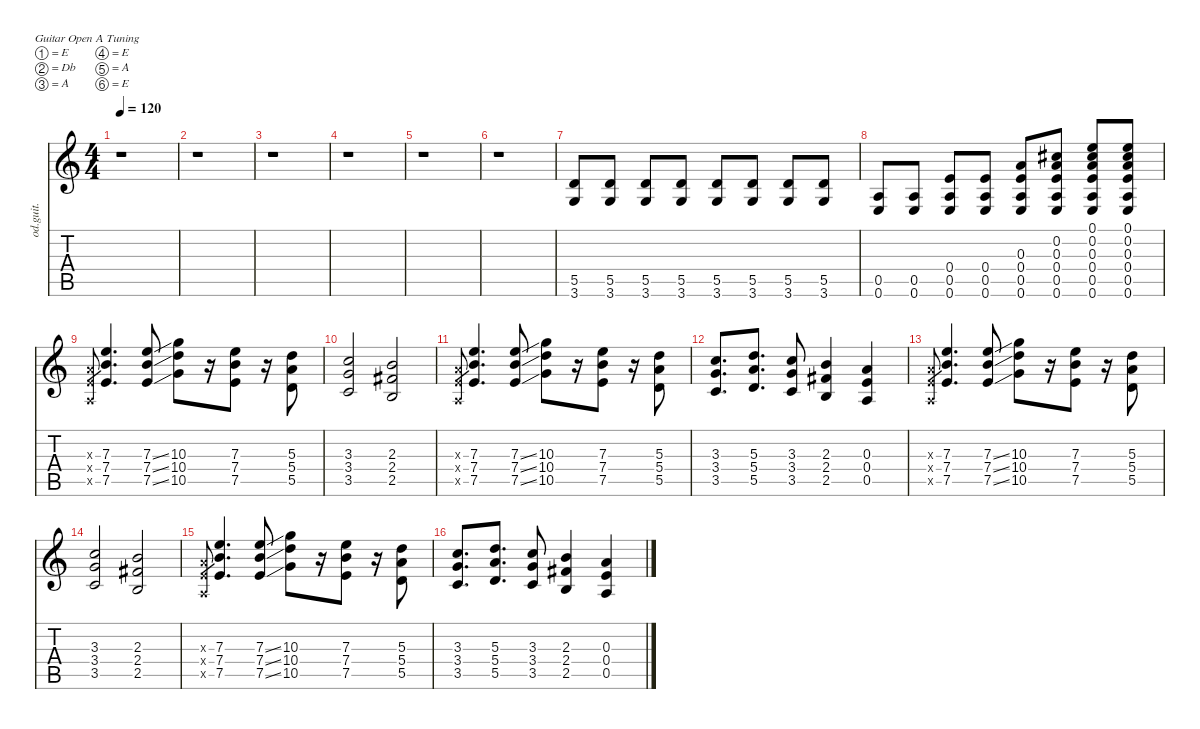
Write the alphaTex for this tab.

\defaultSystemsLayout 4
\hideDynamics
\bracketExtendMode nobrackets
\otherSystemsTrackNameOrientation horizontal
\track ("Guitar 1 (Jack White) Open A Tuning" "od.guit.") {instrument overdrivenguitar}
\staff {score tabs}
\tuning (E4 Db4 A3 E3 A2 E2)
\ts (4 4)
\tempo 120
\clef g2
\ks c
r.1{dy f beam Down} |
r.1{beam Down} |
r.1{beam Down} |
r.1{beam Down} |
r.1{beam Down} |
r.1{beam Down} |
(5.5 3.6).8{beam Up} (5.5 3.6).8{beam Up} (5.5 3.6).8{beam Up} (5.5 3.6).8{beam Up} (5.5 3.6).8{beam Up} (5.5 3.6).8{beam Up} (5.5 3.6).8{beam Up} (5.5 3.6).8{beam Up} |
(0.5 0.6).8{beam Up} (0.5 0.6).8{beam Up} (0.4 0.5 0.6).8{beam Up} (0.4 0.5 0.6).8{beam Up} (0.3 0.4 0.5 0.6).8{beam Up} (0.2{acc #} 0.3 0.4 0.5 0.6).8{beam Up} (0.1 0.2{acc #} 0.3 0.4 0.5 0.6).8{beam Up} (0.1 0.2{acc #} 0.3 0.4 0.5 0.6).8{beam Up} |
(0.3{x} 0.4{x} 0.5{x}).8{gr dy mf beam Up} (7.3 7.4 7.5).4{d dy f beam Up} (7.3{ss} 7.4{ss} 7.5{ss}).8{beam Up} (10.3 10.4 10.5).8{beam Down} r.16{beam Down} (7.3 7.4 7.5).8{beam Down} r.16{beam Down} (5.3 5.4 5.5).8{beam Up} |
(3.3 3.4 3.5).2{beam Up} (2.3 2.4{acc #} 2.5).2{beam Up} |
(0.3{x} 0.4{x} 0.5{x}).8{gr dy mf beam Up} (7.3 7.4 7.5).4{d dy f beam Up} (7.3{ss} 7.4{ss} 7.5{ss}).8{beam Up} (10.3 10.4 10.5).8{beam Down} r.16{beam Down} (7.3 7.4 7.5).8{beam Down} r.16{beam Down} (5.3 5.4 5.5).8{beam Up} |
(3.3 3.4 3.5).8{d beam Up} (5.3 5.4 5.5).8{d beam Up} (3.3 3.4 3.5).8{beam Up} (2.3 2.4{acc #} 2.5).4{beam Up} (0.3 0.4 0.5).4{beam Up} |
(0.3{x} 0.4{x} 0.5{x}).8{gr dy mf beam Up} (7.3 7.4 7.5).4{d dy f beam Up} (7.3{ss} 7.4{ss} 7.5{ss}).8{beam Up} (10.3 10.4 10.5).8{beam Down} r.16{beam Down} (7.3 7.4 7.5).8{beam Down} r.16{beam Down} (5.3 5.4 5.5).8{beam Up} |
(3.3 3.4 3.5).2{beam Up} (2.3 2.4{acc #} 2.5).2{beam Up} |
(0.3{x} 0.4{x} 0.5{x}).8{gr dy mf beam Up} (7.3 7.4 7.5).4{d dy f beam Up} (7.3{ss} 7.4{ss} 7.5{ss}).8{beam Up} (10.3 10.4 10.5).8{beam Down} r.16{beam Down} (7.3 7.4 7.5).8{beam Down} r.16{beam Down} (5.3 5.4 5.5).8{beam Up} |
(3.3 3.4 3.5).8{d beam Up} (5.3 5.4 5.5).8{d beam Up} (3.3 3.4 3.5).8{beam Up} (2.3 2.4{acc #} 2.5).4{beam Up} (0.3 0.4 0.5).4{beam Up}
